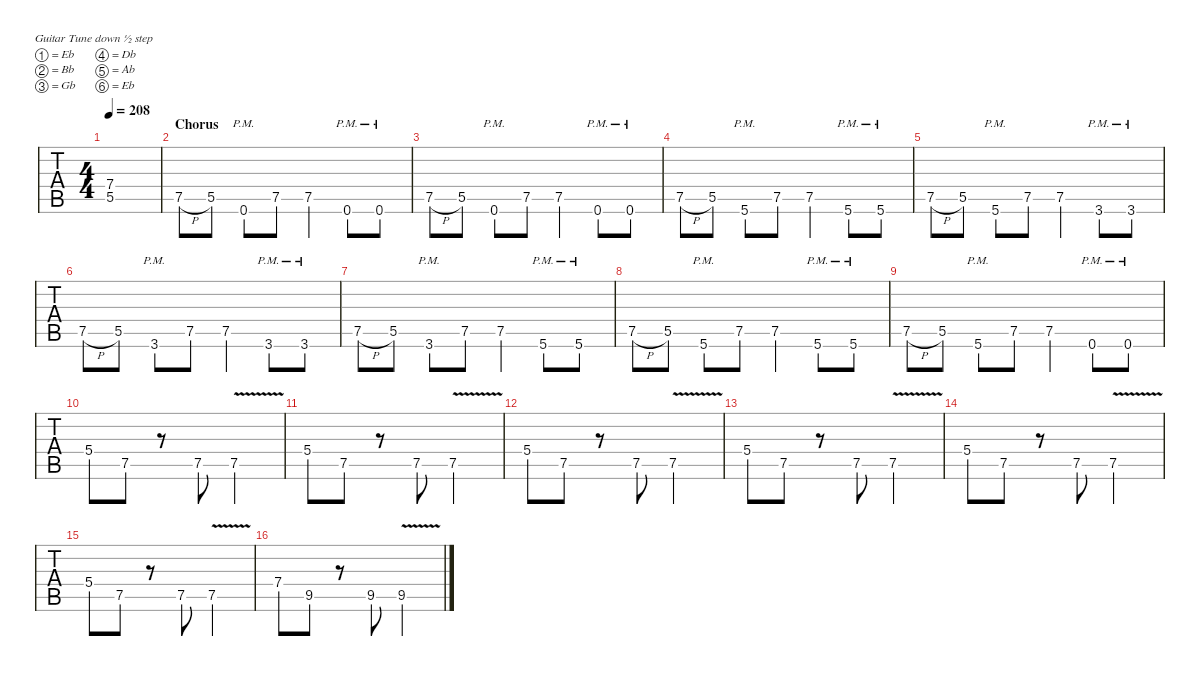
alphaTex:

\defaultSystemsLayout 4
\hideDynamics
\bracketExtendMode nobrackets
\otherSystemsTrackNameOrientation horizontal
\track ("Rhythm Guitar 2 (Kirk)" "   ") {multiBarRest instrument distortionguitar}
\staff {tabs}
\tuning (Eb4 Bb3 Gb3 Db3 Ab2 Eb2)
\ts (4 4)
\tempo 208
\clef g2
\ks c
(5.5{t acc #} 7.4{t acc #}).1{dy mf} |
\section ("" "Chorus")
7.5{h acc #}.8 5.5{acc #}.8 0.6{pm acc #}.8 7.5{acc #}.8 7.5{acc #}.4 0.6{pm acc #}.8 0.6{pm acc #}.8 |
7.5{h acc #}.8 5.5{acc #}.8 0.6{pm acc #}.8 7.5{acc #}.8 7.5{acc #}.4 0.6{pm acc #}.8 0.6{pm acc #}.8 |
7.5{h acc #}.8 5.5{acc #}.8 5.6{pm acc #}.8 7.5{acc #}.8 7.5{acc #}.4 5.6{pm acc #}.8 5.6{pm acc #}.8 |
7.5{h acc #}.8 5.5{acc #}.8 5.6{pm acc #}.8 7.5{acc #}.8 7.5{acc #}.4 3.6{pm acc #}.8 3.6{pm acc #}.8 |
7.5{h acc #}.8 5.5{acc #}.8 3.6{pm acc #}.8 7.5{acc #}.8 7.5{acc #}.4 3.6{pm acc #}.8 3.6{pm acc #}.8 |
7.5{h acc #}.8 5.5{acc #}.8 3.6{pm acc #}.8 7.5{acc #}.8 7.5{acc #}.4 5.6{pm acc #}.8 5.6{pm acc #}.8 |
7.5{h acc #}.8 5.5{acc #}.8 5.6{pm acc #}.8 7.5{acc #}.8 7.5{acc #}.4 5.6{pm acc #}.8 5.6{pm acc #}.8 |
7.5{h acc #}.8 5.5{acc #}.8 5.6{pm acc #}.8 7.5{acc #}.8 7.5{acc #}.4 0.6{pm acc #}.8 0.6{pm acc #}.8 |
5.4{acc #}.8 7.5{acc #}.8 r.8 7.5{acc #}.8 7.5{v acc #}.2 |
5.4{acc #}.8 7.5{acc #}.8 r.8 7.5{acc #}.8 7.5{v acc #}.2 |
5.4{acc #}.8 7.5{acc #}.8 r.8 7.5{acc #}.8 7.5{v acc #}.2 |
5.4{acc #}.8 7.5{acc #}.8 r.8 7.5{acc #}.8 7.5{v acc #}.2 |
5.4{acc #}.8 7.5{acc #}.8 r.8 7.5{acc #}.8 7.5{v acc #}.2 |
5.4{acc #}.8 7.5{acc #}.8 r.8 7.5{acc #}.8 7.5{v acc #}.2 |
7.4{acc #}.8 9.5.8 r.8 9.5.8 9.5{v}.2
